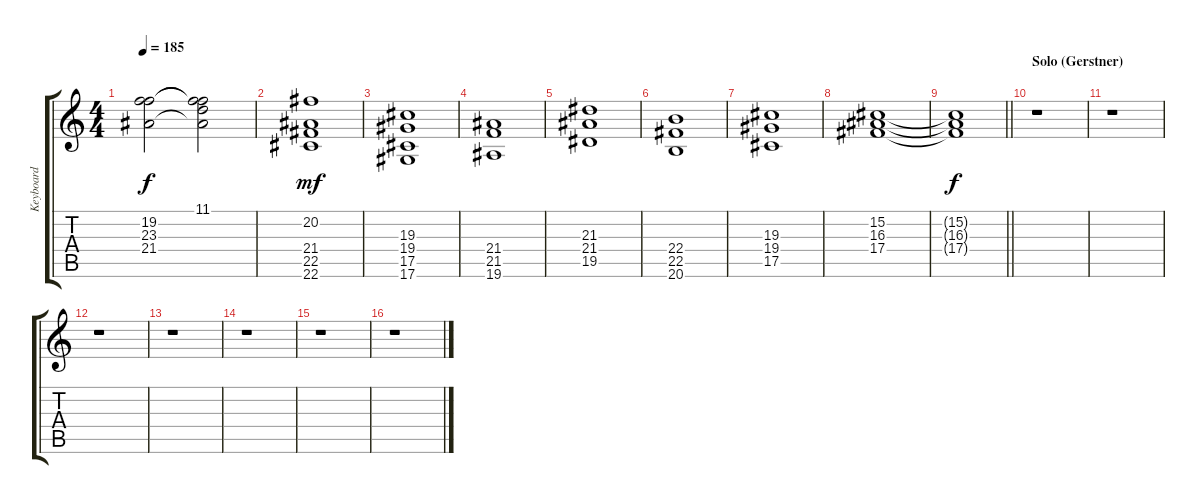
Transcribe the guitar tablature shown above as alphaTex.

\track ("Keyboard" "Keyboard") {instrument pad4choir}
\staff {score tabs}
\tuning (Eb4 Bb3 Gb3 Db3 Ab2 Eb2) {hide}
\ts (4 4)
\tempo 185
\clef g2
\ks c
(19.2 23.3 21.4).2{dy f} (11.1 19.2{t} 23.3{t} 21.4{t}).2 |
(20.2 21.4 22.5 22.6).1{dy mf} |
(19.3 19.4 17.5 17.6).1 |
(21.4 21.5 19.6).1 |
(21.3 21.4 19.5).1 |
(22.4 22.5 20.6).1 |
(19.3 19.4 17.5).1 |
(15.2 16.3 17.4).1 |
\barLineRight lightlight
(15.2{t} 16.3{t} 17.4{t}).1{dy f} |
\section ("" "Solo (Gerstner)")
r.1 |
r.1 |
r.1 |
r.1 |
r.1 |
r.1 |
r.1
